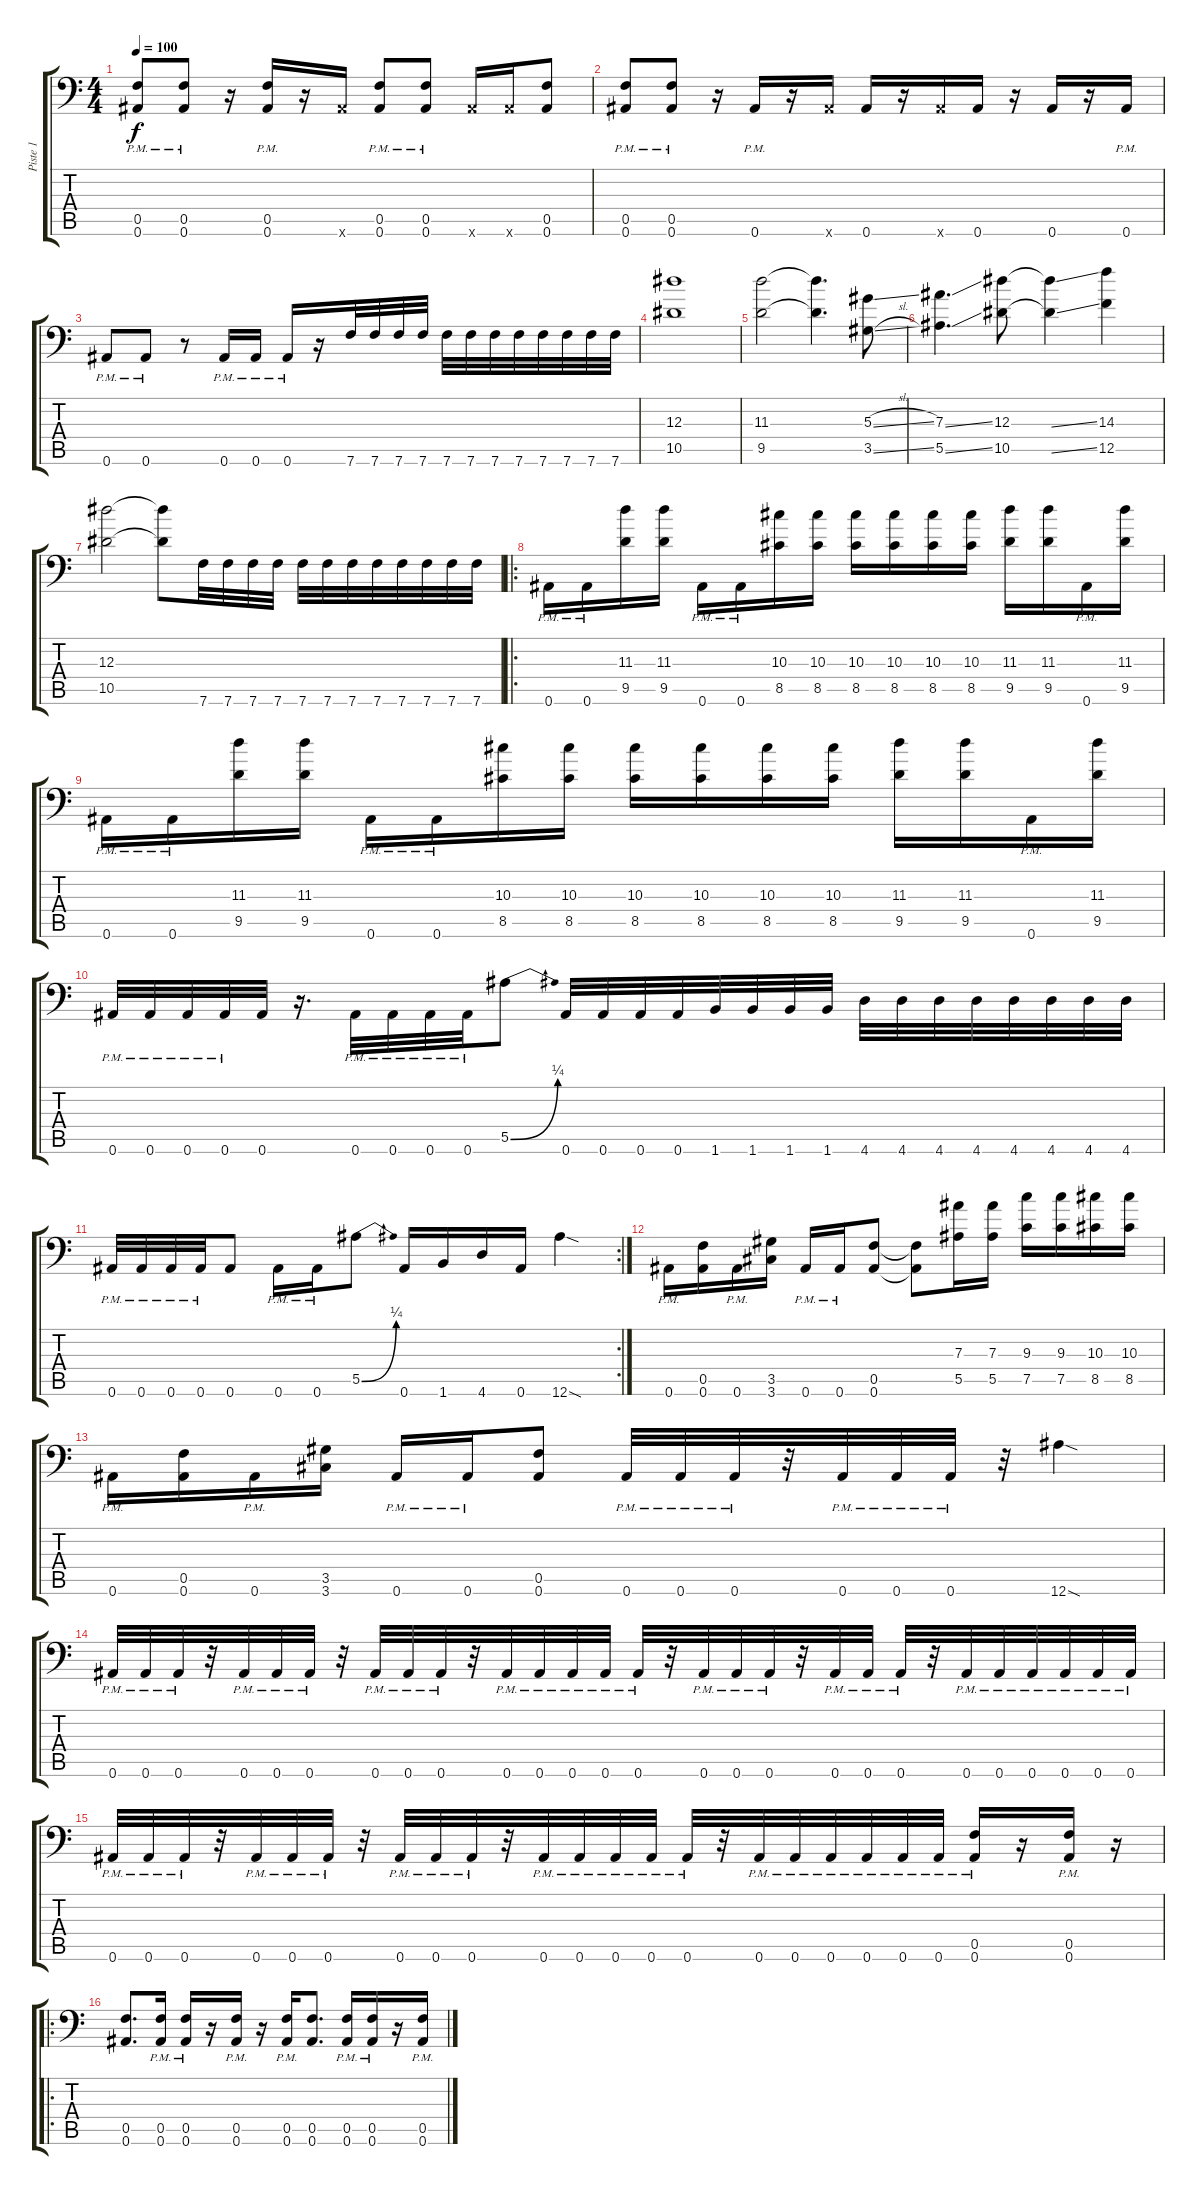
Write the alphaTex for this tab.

\track ("Piste 1" "Piste 1") {instrument distortionguitar}
\staff {score tabs}
\tuning (C4 G3 Eb3 Bb2 F2 Bb1) {hide}
\ts (4 4)
\tempo 100
\clef f4
\ks c
(0.5 0.6{pm}).8{dy f} (0.5 0.6{pm}).8 r.16 (0.5 0.6{pm}).16 r.16 0.6{x}.16 (0.5 0.6{pm}).8 (0.5 0.6{pm}).8 0.6{x}.16 0.6{x}.16 (0.5 0.6).8 |
(0.5 0.6{pm}).8 (0.5 0.6{pm}).8 r.16 0.6{pm}.16 r.16 0.6{x}.16 0.6.16 r.16 0.6{x}.16 0.6.16 r.16 0.6.16 r.16 0.6{pm}.16 |
0.6{pm}.8 0.6{pm}.8 r.8 0.6{pm}.16 0.6{pm}.16 0.6{pm}.16 r.16 7.6.32 7.6.32 7.6.32 7.6.32 7.6.32 7.6.32 7.6.32 7.6.32 7.6.32 7.6.32 7.6.32 7.6.32 |
(12.3 10.5).1 |
(11.3 9.5).2 (11.3{t} 9.5{t}).4{d} (5.3{sl} 3.5{sl}).8 |
(7.3{ss} 5.5{ss}).4{d} (12.3 10.5).8 (12.3{ss t} 10.5{ss t}).4 (14.3 12.5).4 |
(12.3 10.5).2 (12.3{t} 10.5{t}).8 7.6.32 7.6.32 7.6.32 7.6.32 7.6.32 7.6.32 7.6.32 7.6.32 7.6.32 7.6.32 7.6.32 7.6.32 |
\ro
0.6{pm}.16 0.6{pm}.16 (11.3 9.5).16 (11.3 9.5).16 0.6{pm}.16 0.6{pm}.16 (10.3 8.5).16 (10.3 8.5).16 (10.3 8.5).16 (10.3 8.5).16 (10.3 8.5).16 (10.3 8.5).16 (11.3 9.5).16 (11.3 9.5).16 0.6{pm}.16 (11.3 9.5).16 |
0.6{pm}.16 0.6{pm}.16 (11.3 9.5).16 (11.3 9.5).16 0.6{pm}.16 0.6{pm}.16 (10.3 8.5).16 (10.3 8.5).16 (10.3 8.5).16 (10.3 8.5).16 (10.3 8.5).16 (10.3 8.5).16 (11.3 9.5).16 (11.3 9.5).16 0.6{pm}.16 (11.3 9.5).16 |
0.6{pm}.32 0.6{pm}.32 0.6{pm}.32 0.6{pm}.32 0.6.32 r.16{d} 0.6{pm}.32 0.6{pm}.32 0.6{pm}.32 0.6{pm}.32 5.5{be (bend 0 0 60 1)}.8 0.6.32 0.6.32 0.6.32 0.6.32 1.6.32 1.6.32 1.6.32 1.6.32 4.6.32 4.6.32 4.6.32 4.6.32 4.6.32 4.6.32 4.6.32 4.6.32 |
\rc 2
0.6{pm}.32 0.6{pm}.32 0.6{pm}.32 0.6{pm}.32 0.6.8 0.6{pm}.16 0.6{pm}.16 5.5{be (bend 0 0 60 1)}.8 0.6.16 1.6.16 4.6.16 0.6.16 12.6{sod}.4 |
0.6{pm}.16 (0.5 0.6).16 0.6{pm}.16 (3.5 3.6).16 0.6{pm}.16 0.6{pm}.16 (0.5 0.6).8 (0.5{t} 0.6{t}).8 (7.3 5.5).16 (7.3 5.5).16 (9.3 7.5).16 (9.3 7.5).16 (10.3 8.5).16 (10.3 8.5).16 |
0.6{pm}.16 (0.5 0.6).16 0.6{pm}.16 (3.5 3.6).16 0.6{pm}.16 0.6{pm}.16 (0.5 0.6).8 0.6{pm}.32 0.6{pm}.32 0.6{pm}.32 r.32 0.6{pm}.32 0.6{pm}.32 0.6{pm}.32 r.32 12.6{sod}.4 |
0.6{pm}.32 0.6{pm}.32 0.6{pm}.32 r.32 0.6{pm}.32 0.6{pm}.32 0.6{pm}.32 r.32 0.6{pm}.32 0.6{pm}.32 0.6{pm}.32 r.32 0.6{pm}.32 0.6{pm}.32 0.6{pm}.32 0.6{pm}.32 0.6{pm}.32 r.32 0.6{pm}.32 0.6{pm}.32 0.6{pm}.32 r.32 0.6{pm}.32 0.6{pm}.32 0.6{pm}.32 r.32 0.6{pm}.32 0.6{pm}.32 0.6{pm}.32 0.6{pm}.32 0.6{pm}.32 0.6{pm}.32 |
0.6{pm}.32 0.6{pm}.32 0.6{pm}.32 r.32 0.6{pm}.32 0.6{pm}.32 0.6{pm}.32 r.32 0.6{pm}.32 0.6{pm}.32 0.6{pm}.32 r.32 0.6{pm}.32 0.6{pm}.32 0.6{pm}.32 0.6{pm}.32 0.6{pm}.32 r.32 0.6{pm}.32 0.6{pm}.32 0.6{pm}.32 0.6{pm}.32 0.6{pm}.32 0.6{pm}.32 (0.5{pm} 0.6).16 r.16 (0.5 0.6{pm}).16 r.16 |
\ro
(0.5 0.6).8{d} (0.5{pm} 0.6{pm}).16 (0.5{pm} 0.6{pm}).16 r.16 (0.5{pm} 0.6{pm}).16 r.16 (0.5{pm} 0.6{pm}).16 (0.5 0.6).8{d} (0.5{pm} 0.6{pm}).16 (0.5{pm} 0.6{pm}).16 r.16 (0.5{pm} 0.6).16
